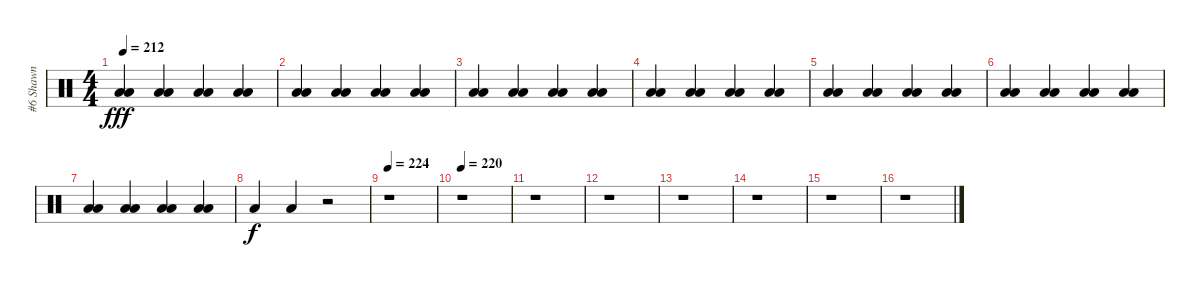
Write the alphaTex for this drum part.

\track ("#6 Shawn" "#6 Shawn") {instrument percussion}
\staff {score}
\articulation defaults
\ts (4 4)
\tempo 212
\clef neutral
\ks c
("Low Floor Tom (hit)" "Low Floor Tom (hit)").4{dy fff} ("Low Floor Tom (hit)" "Low Floor Tom (hit)").4 ("Low Floor Tom (hit)" "Low Floor Tom (hit)").4 ("Low Floor Tom (hit)" "Low Floor Tom (hit)").4 |
("Low Floor Tom (hit)" "Low Floor Tom (hit)").4 ("Low Floor Tom (hit)" "Low Floor Tom (hit)").4 ("Low Floor Tom (hit)" "Low Floor Tom (hit)").4 ("Low Floor Tom (hit)" "Low Floor Tom (hit)").4 |
("Low Floor Tom (hit)" "Low Floor Tom (hit)").4 ("Low Floor Tom (hit)" "Low Floor Tom (hit)").4 ("Low Floor Tom (hit)" "Low Floor Tom (hit)").4 ("Low Floor Tom (hit)" "Low Floor Tom (hit)").4 |
("Low Floor Tom (hit)" "Low Floor Tom (hit)").4 ("Low Floor Tom (hit)" "Low Floor Tom (hit)").4 ("Low Floor Tom (hit)" "Low Floor Tom (hit)").4 ("Low Floor Tom (hit)" "Low Floor Tom (hit)").4 |
("Low Floor Tom (hit)" "Low Floor Tom (hit)").4 ("Low Floor Tom (hit)" "Low Floor Tom (hit)").4 ("Low Floor Tom (hit)" "Low Floor Tom (hit)").4 ("Low Floor Tom (hit)" "Low Floor Tom (hit)").4 |
("Low Floor Tom (hit)" "Low Floor Tom (hit)").4 ("Low Floor Tom (hit)" "Low Floor Tom (hit)").4 ("Low Floor Tom (hit)" "Low Floor Tom (hit)").4 ("Low Floor Tom (hit)" "Low Floor Tom (hit)").4 |
("Low Floor Tom (hit)" "Low Floor Tom (hit)").4 ("Low Floor Tom (hit)" "Low Floor Tom (hit)").4 ("Low Floor Tom (hit)" "Low Floor Tom (hit)").4 ("Low Floor Tom (hit)" "Low Floor Tom (hit)").4 |
"Low Floor Tom (hit)".4{dy f} "Low Floor Tom (hit)".4 r.2 |
\tempo 224
r.1 |
\tempo 220
r.1 |
r.1 |
r.1 |
r.1 |
r.1 |
r.1 |
r.1
